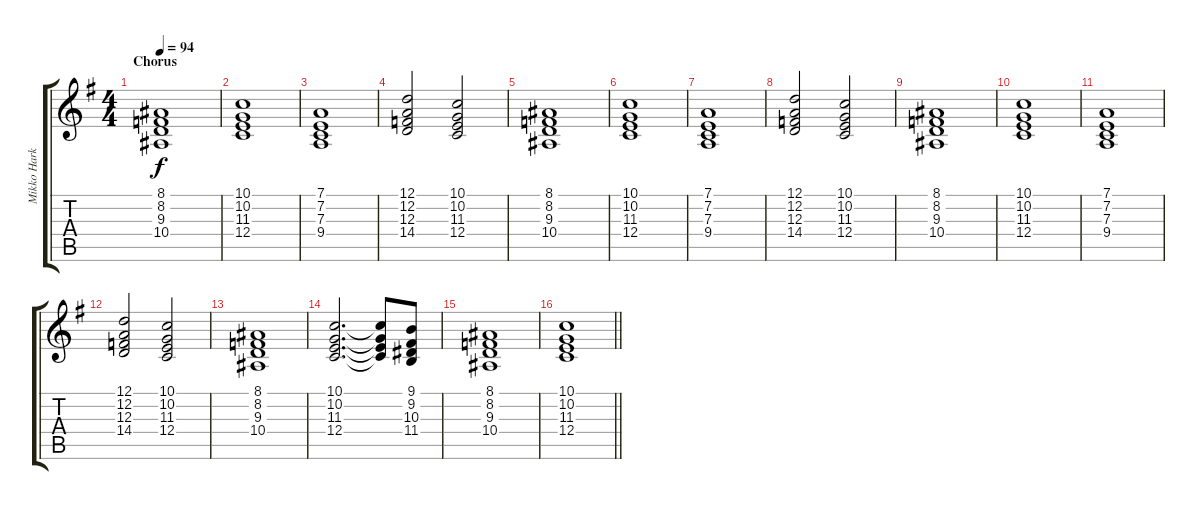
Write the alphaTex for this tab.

\track ("Mikko Harkin - Keyboard" "Mikko Hark") {instrument stringensemble1}
\staff {score tabs}
\tuning (D4 A3 F3 C3 G2 D2) {hide}
\ts (4 4)
\section ("" "Chorus")
\tempo 94
\clef g2
\ks eminor
(8.1 8.2 9.3 10.4).1{dy f} |
(10.1 10.2 11.3 12.4).1 |
(7.1 7.2 7.3 9.4).1 |
(12.1 12.2 12.3 14.4).2 (10.1 10.2 11.3 12.4).2 |
(8.1 8.2 9.3 10.4).1 |
(10.1 10.2 11.3 12.4).1 |
(7.1 7.2 7.3 9.4).1 |
(12.1 12.2 12.3 14.4).2 (10.1 10.2 11.3 12.4).2 |
(8.1 8.2 9.3 10.4).1 |
(10.1 10.2 11.3 12.4).1 |
(7.1 7.2 7.3 9.4).1 |
(12.1 12.2 12.3 14.4).2 (10.1 10.2 11.3 12.4).2 |
(8.1 8.2 9.3 10.4).1 |
(10.1 10.2 11.3 12.4).2{d} (10.1{t} 10.2{t} 11.3{t} 12.4{t}).8 (9.1 9.2 10.3 11.4).8 |
(8.1 8.2 9.3 10.4).1 |
\barLineRight lightlight
(10.1 10.2 11.3 12.4).1
